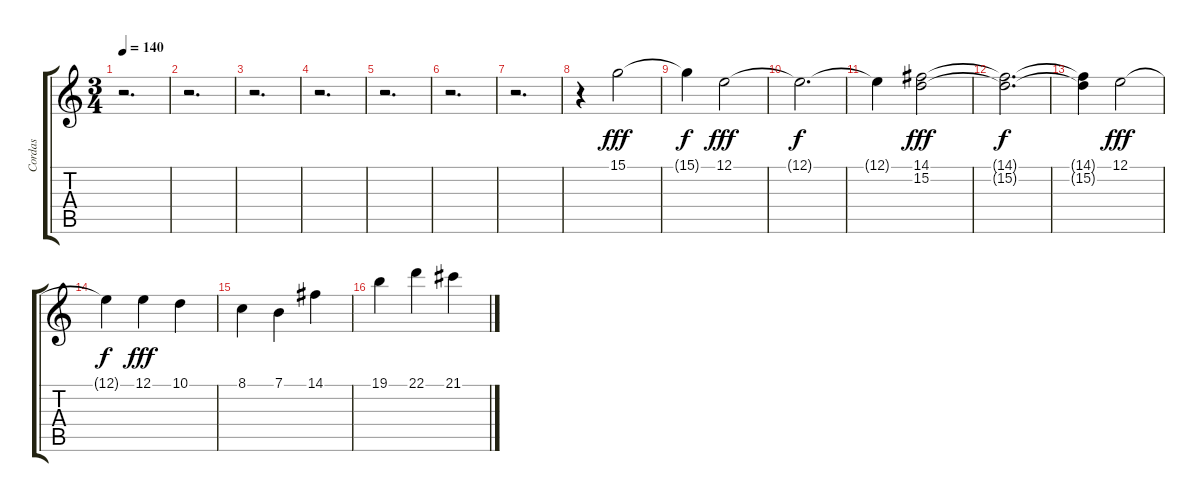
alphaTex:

\track ("Cordas" "Cordas") {instrument stringensemble2}
\staff {score tabs}
\tuning (E4 B3 G3 D3 A2 E2) {hide}
\ts (3 4)
\tempo 140
\clef g2
\ks c
r.2{d dy f} |
r.2{d} |
r.2{d} |
r.2{d} |
r.2{d} |
r.2{d} |
r.2{d} |
r.4 15.1.2{dy fff} |
15.1{t}.4{dy f} 12.1.2{dy fff} |
12.1{t}.2{d dy f} |
12.1{t}.4 (14.1 15.2).2{dy fff} |
(14.1{t} 15.2{t}).2{d dy f} |
(14.1{t} 15.2{t}).4 12.1.2{dy fff} |
12.1{t}.4{dy f} 12.1.4{dy fff} 10.1.4 |
8.1.4 7.1.4 14.1.4 |
19.1.4 22.1.4 21.1.4
